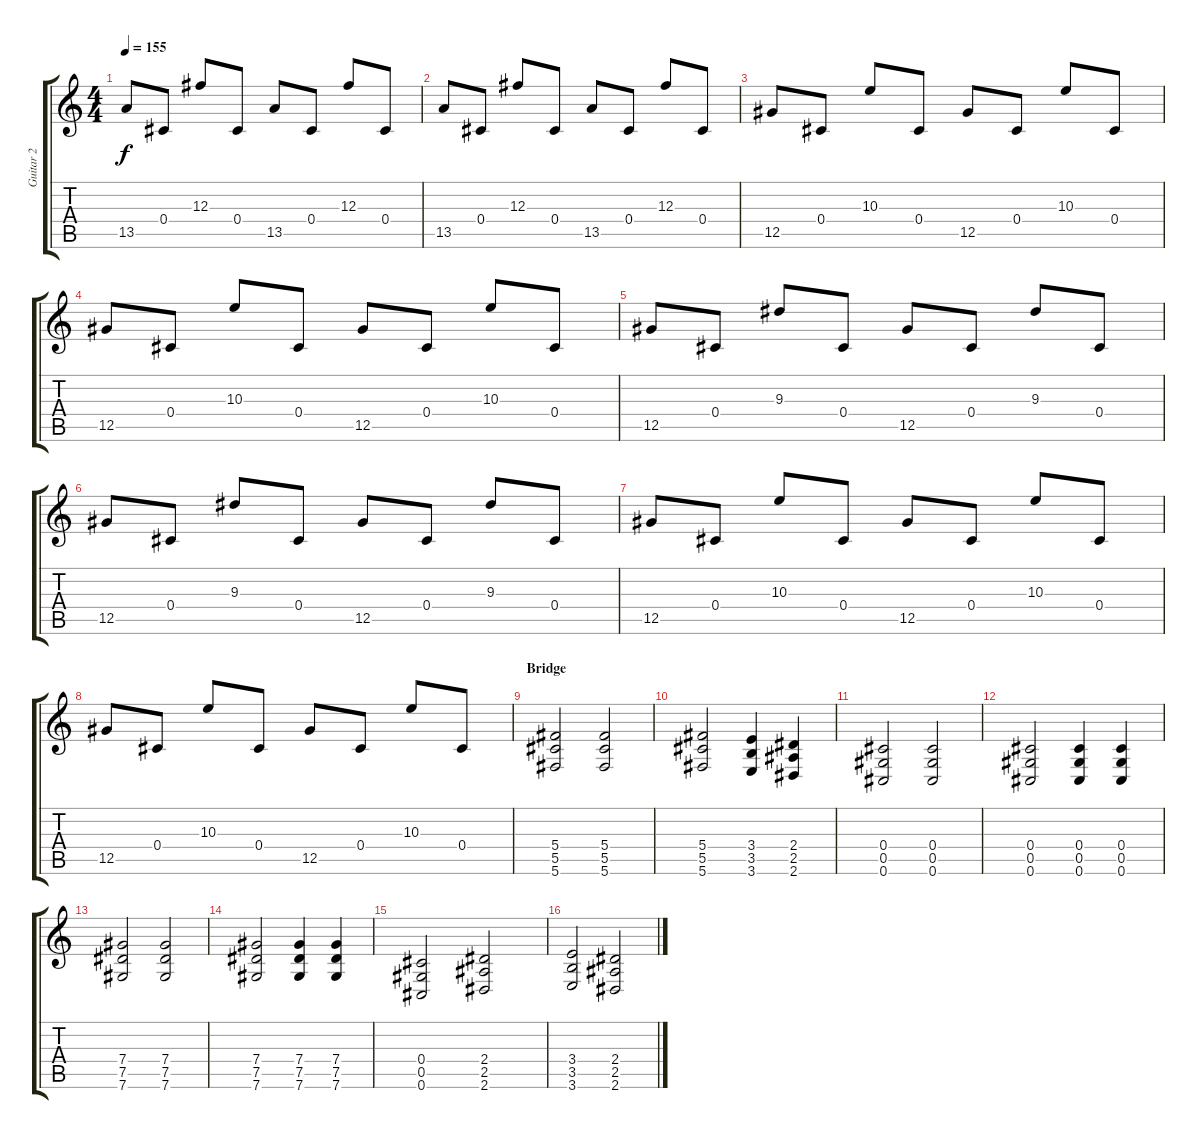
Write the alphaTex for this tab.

\track ("Guitar 2" "Guitar 2") {instrument overdrivenguitar}
\staff {score tabs}
\tuning (Eb4 Bb3 Gb3 Db3 Ab2 Db2) {hide}
\ts (4 4)
\tempo 155
\clef g2
\ks c
13.5.8{dy f} 0.4.8 12.3.8 0.4.8 13.5.8 0.4.8 12.3.8 0.4.8 |
13.5.8 0.4.8 12.3.8 0.4.8 13.5.8 0.4.8 12.3.8 0.4.8 |
12.5.8 0.4.8 10.3.8 0.4.8 12.5.8 0.4.8 10.3.8 0.4.8 |
12.5.8 0.4.8 10.3.8 0.4.8 12.5.8 0.4.8 10.3.8 0.4.8 |
12.5.8 0.4.8 9.3.8 0.4.8 12.5.8 0.4.8 9.3.8 0.4.8 |
12.5.8 0.4.8 9.3.8 0.4.8 12.5.8 0.4.8 9.3.8 0.4.8 |
12.5.8 0.4.8 10.3.8 0.4.8 12.5.8 0.4.8 10.3.8 0.4.8 |
12.5.8 0.4.8 10.3.8 0.4.8 12.5.8 0.4.8 10.3.8 0.4.8 |
\section ("" "Bridge")
(5.4 5.5 5.6).2 (5.4 5.5 5.6).2 |
(5.4 5.5 5.6).2 (3.4 3.5 3.6).4 (2.4 2.5 2.6).4 |
(0.4 0.5 0.6).2 (0.4 0.5 0.6).2 |
(0.4 0.5 0.6).2 (0.4 0.5 0.6).4 (0.4 0.5 0.6).4 |
(7.4 7.5 7.6).2 (7.4 7.5 7.6).2 |
(7.4 7.5 7.6).2 (7.4 7.5 7.6).4 (7.4 7.5 7.6).4 |
(0.4 0.5 0.6).2 (2.4 2.5 2.6).2 |
(3.4 3.5 3.6).2 (2.4 2.5 2.6).2
